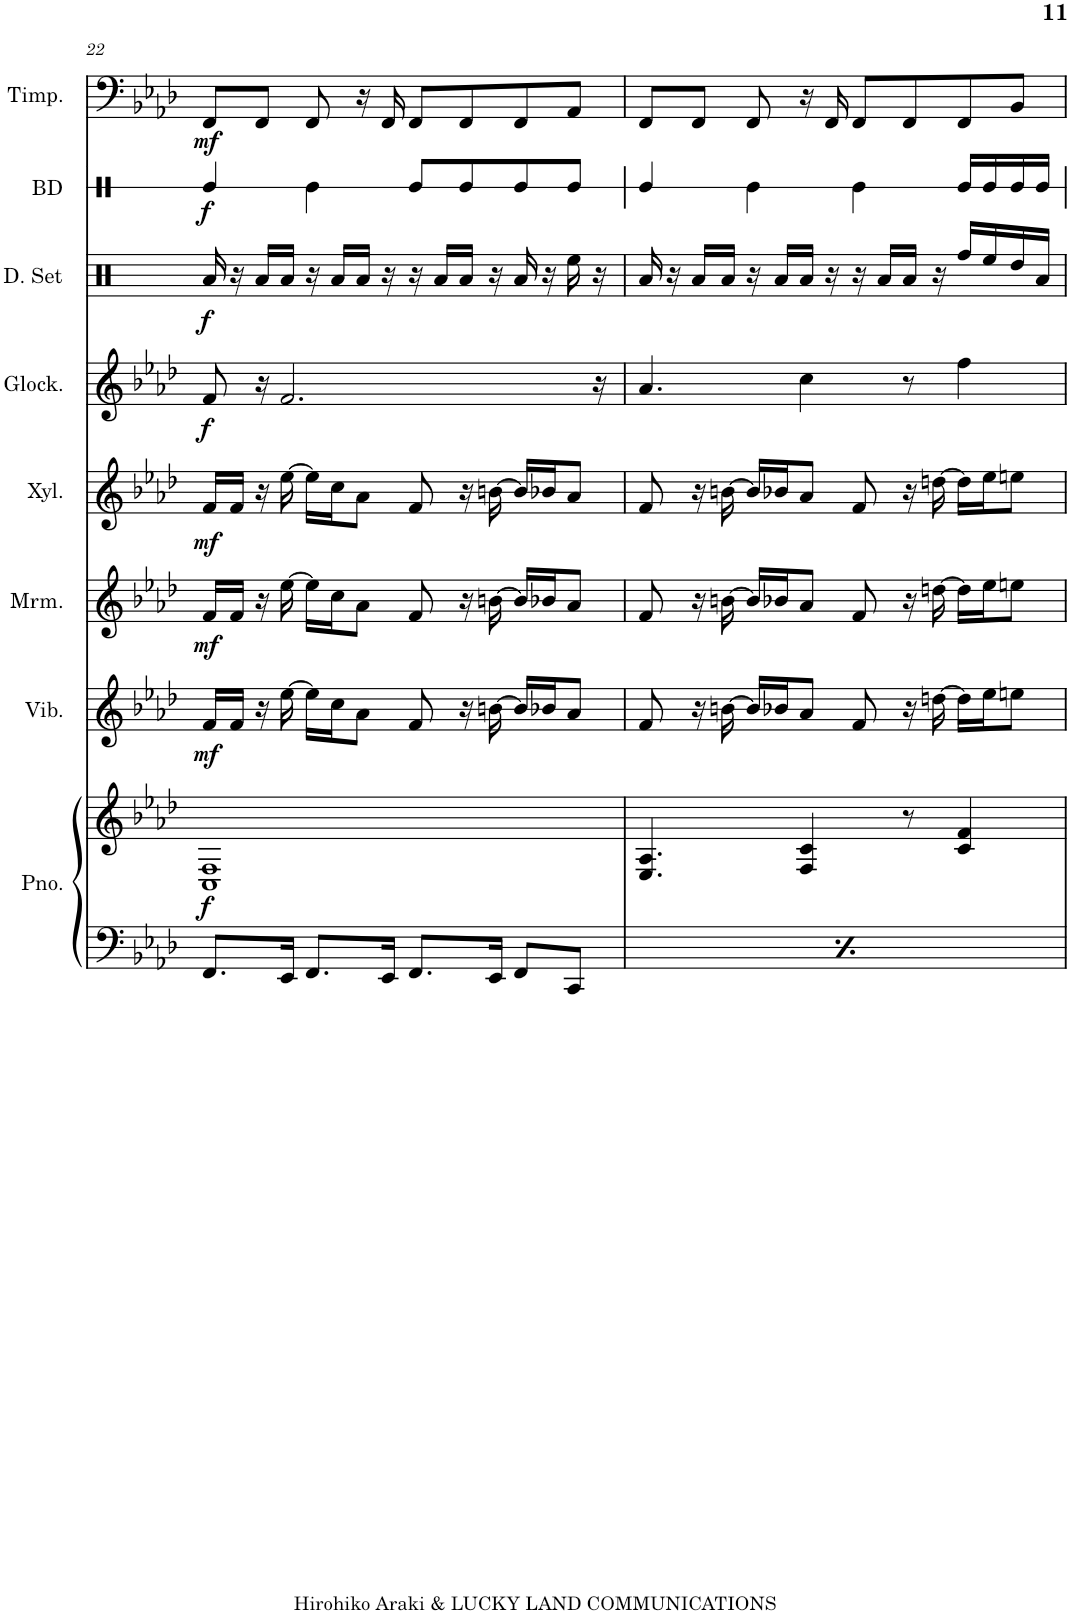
**kern	**kern	**dynam	**kern	**dynam	**kern	**dynam	**kern	**dynam	**kern	**dynam	**kern	**dynam	**kern	**dynam	**kern	**dynam
*part8	*part8	*part8	*part7	*part7	*part6	*part6	*part5	*part5	*part4	*part4	*part3	*part3	*part2	*part2	*part1	*part1
*staff9	*staff8	*staff8/9	*staff7	*staff7	*staff6	*staff6	*staff5	*staff5	*staff4	*staff4	*staff3	*staff3	*staff2	*staff2	*staff1	*staff1
*I"Piano	*	*	*I"Vibraphone	*	*I"Marimba	*	*I"Xylophone	*	*I"Glockenspiel	*	*I"Drumset	*	*I"Bass Drum	*	*I"Timpani	*
*I'Pno.	*	*	*I'Vib.	*	*I'Mrm.	*	*I'Xyl.	*	*I'Glock.	*	*I'D. Set	*	*I'BD	*	*I'Timp.	*
!!LO:PB:g=z
*clefF4	*clefG2	*	*clefG2	*	*clefG2	*	*clefG2	*	*clefG2	*	*clefX	*	*clefX	*	*clefF4	*
*	*	*	*	*	*	*	*Trd-7c-12	*	*Trd-14c-24	*	*	*	*	*	*	*
*k[b-e-a-d-]	*k[b-e-a-d-]	*	*k[b-e-a-d-]	*	*k[b-e-a-d-]	*	*k[b-e-a-d-]	*	*k[b-e-a-d-]	*	*k[]	*	*k[]	*	*k[b-e-a-d-]	*
*M4/4	*M4/4	*	*M4/4	*	*M4/4	*	*M4/4	*	*M4/4	*	*M4/4	*	*M4/4	*	*M4/4	*
=22	=22	=22	=22	=22	=22	=22	=22	=22	=22	=22	=22	=22	=22	=22	=22	=22
!	!	!LO:DY:b	!	!LO:DY:b	!	!LO:DY:b	!	!LO:DY:b	!	!LO:DY:b	!	!LO:DY:b	!	!LO:DY:b	!	!LO:DY:b
8.FF/L	1C 1F	f	16f/LL	mf	16f/LL	mf	16f/LL	mf	8f/	f	16Ra/	f	4Re/	f	8FF/L	mf
.	.	.	16f/JJ	.	16f/JJ	.	16f/JJ	.	.	.	16r	.	.	.	.	.
.	.	.	16r	.	16r	.	16r	.	16r	.	16Ra/LL	.	.	.	8FF/J	.
16EE-/Jk	.	.	[16ee-\	.	[16ee-\	.	[16ee-\	.	2.f/	.	16Ra/JJ	.	.	.	.	.
8.FF/L	.	.	16ee-\LL]	.	16ee-\LL]	.	16ee-\LL]	.	.	.	16r	.	4Re\	.	8FF/	.
.	.	.	16cc\J	.	16cc\J	.	16cc\J	.	.	.	16Ra/LL	.	.	.	.	.
.	.	.	8a-\J	.	8a-\J	.	8a-\J	.	.	.	16Ra/JJ	.	.	.	16r	.
16EE-/Jk	.	.	.	.	.	.	.	.	.	.	16r	.	.	.	16FF/	.
8.FF/L	.	.	8f/	.	8f/	.	8f/	.	.	.	16r	.	8Re/L	.	8FF/L	.
.	.	.	.	.	.	.	.	.	.	.	16Ra/LL	.	.	.	.	.
.	.	.	16r	.	16r	.	16r	.	.	.	16Ra/JJ	.	8Re/	.	8FF/	.
16EE-/Jk	.	.	[16bn\	.	[16bn\	.	[16bn\	.	.	.	16r	.	.	.	.	.
8FF/L	.	.	16b/LL]	.	16b/LL]	.	16b/LL]	.	.	.	16Ra/	.	8Re/	.	8FF/	.
.	.	.	16b-X/J	.	16b-X/J	.	16b-X/J	.	.	.	16r	.	.	.	.	.
8CC/J	.	.	8a-/J	.	8a-/J	.	8a-/J	.	.	.	16Ree\	.	8Re/J	.	8AA-/J	.
.	.	.	.	.	.	.	.	.	16r	.	16r	.	.	.	.	.
=23	=23	=23	=23	=23	=23	=23	=23	=23	=23	=23	=23	=23	=23	=23	=23	=23
8.FF/L	4.E-/ 4.A-/	.	8f/	.	8f/	.	8f/	.	4.a-/	.	16Ra/	.	4Re/	.	8FF/L	.
.	.	.	.	.	.	.	.	.	.	.	16r	.	.	.	.	.
.	.	.	16r	.	16r	.	16r	.	.	.	16Ra/LL	.	.	.	8FF/J	.
16EE-/Jk	.	.	[16bn\	.	[16bn\	.	[16bn\	.	.	.	16Ra/JJ	.	.	.	.	.
8.FF/L	.	.	16b/LL]	.	16b/LL]	.	16b/LL]	.	.	.	16r	.	4Re\	.	8FF/	.
.	.	.	16b-X/J	.	16b-X/J	.	16b-X/J	.	.	.	16Ra/LL	.	.	.	.	.
.	4F/ 4c/	.	8a-/J	.	8a-/J	.	8a-/J	.	4cc\	.	16Ra/JJ	.	.	.	16r	.
16EE-/Jk	.	.	.	.	.	.	.	.	.	.	16r	.	.	.	16FF/	.
8.FF/L	.	.	8f/	.	8f/	.	8f/	.	.	.	16r	.	4Re\	.	8FF/L	.
.	.	.	.	.	.	.	.	.	.	.	16Ra/LL	.	.	.	.	.
.	8r	.	16r	.	16r	.	16r	.	8r	.	16Ra/JJ	.	.	.	8FF/	.
16EE-/Jk	.	.	[16ddn\	.	[16ddn\	.	[16ddn\	.	.	.	16r	.	.	.	.	.
8FF/L	4c/ 4f/	.	16dd\LL]	.	16dd\LL]	.	16dd\LL]	.	4ff\	.	16Rff/LL	.	16Re/LL	.	8FF/	.
.	.	.	16ee-\J	.	16ee-\J	.	16ee-\J	.	.	.	16Ree/	.	16Re/	.	.	.
8CC/J	.	.	8een\J	.	8een\J	.	8een\J	.	.	.	16Rdd/	.	16Re/	.	8BB-/J	.
.	.	.	.	.	.	.	.	.	.	.	16Ra/JJ	.	16Re/JJ	.	.	.
=	=	=	=	=	=	=	=	=	=	=	=	=	=	=	=	=
*-	*-	*-	*-	*-	*-	*-	*-	*-	*-	*-	*-	*-	*-	*-	*-	*-
